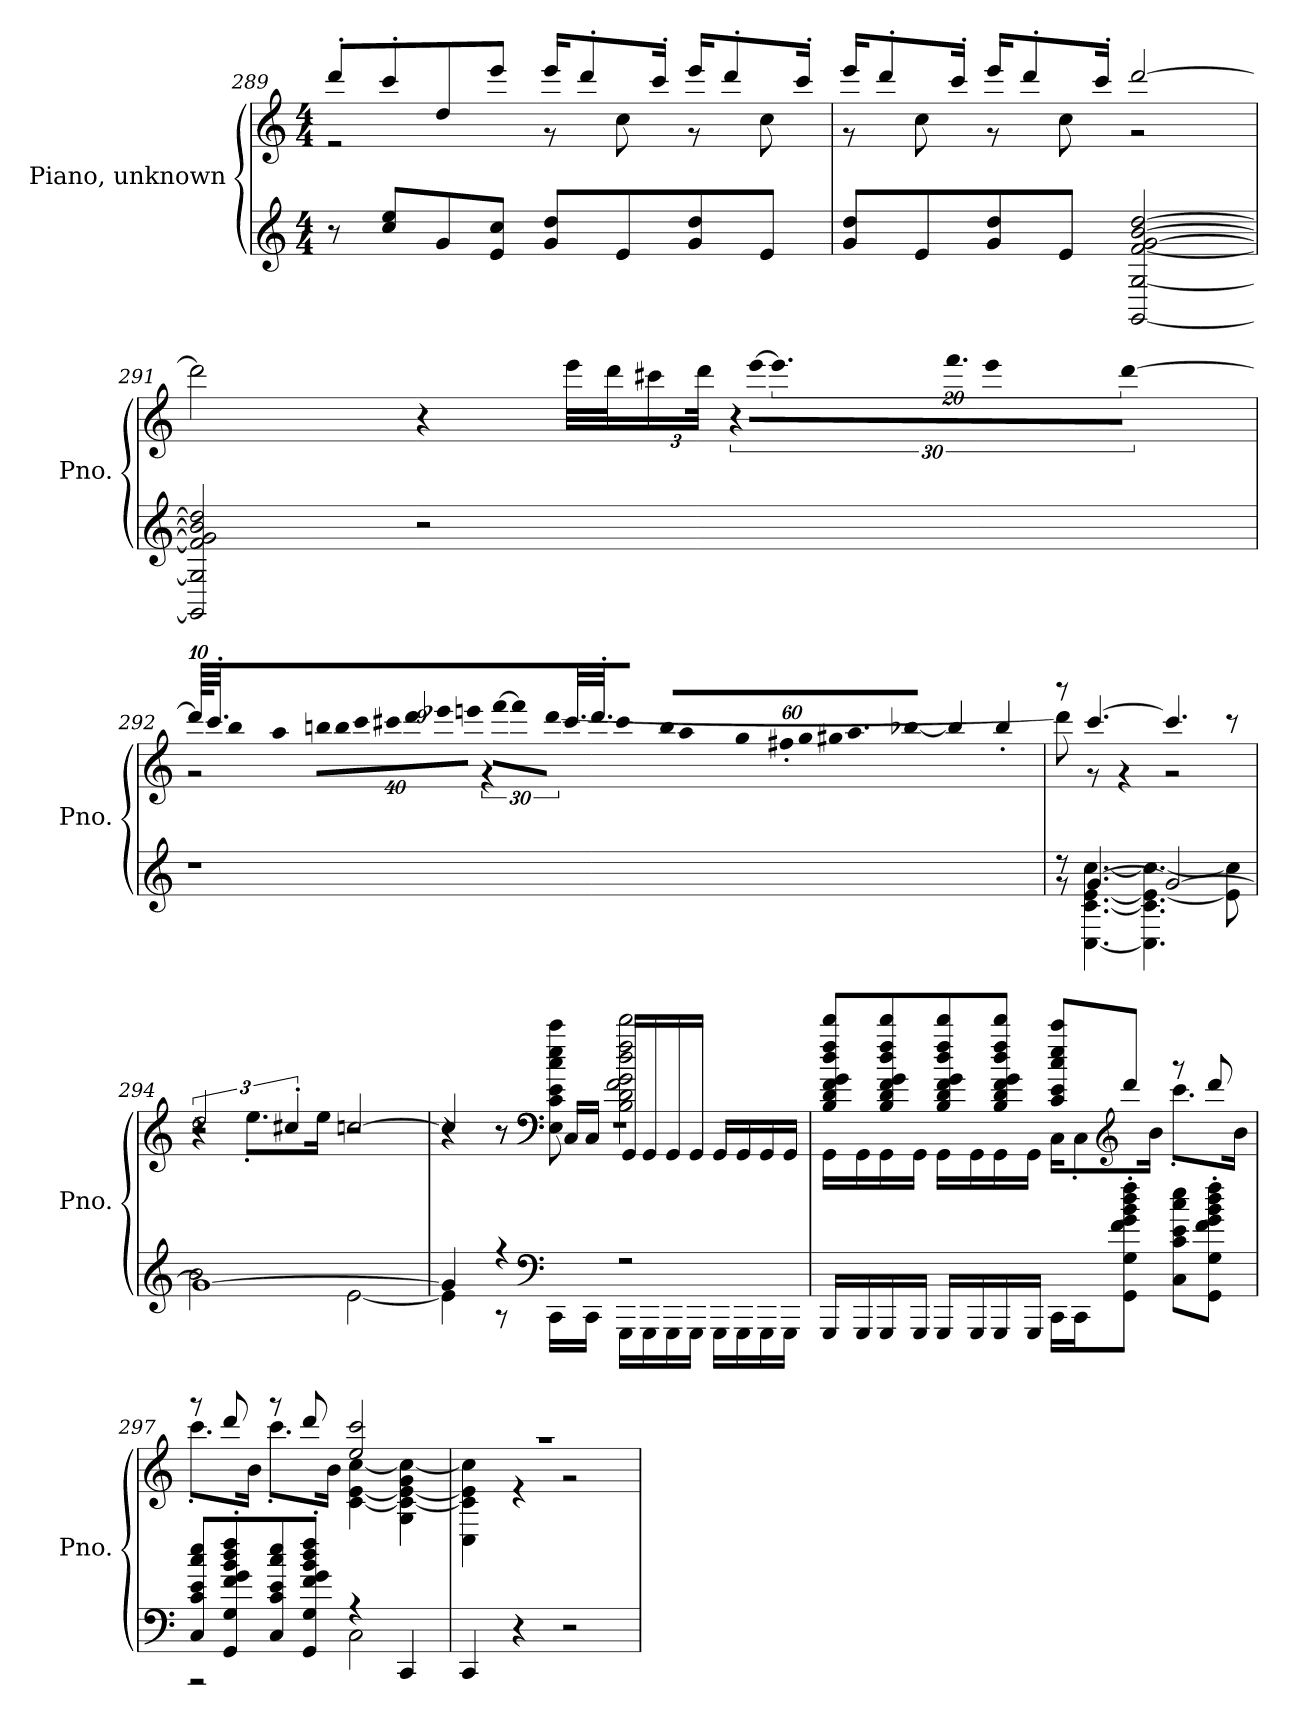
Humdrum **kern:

**kern	**kern
*part1	*part1
*staff2	*staff1
*I"Piano, unknown	*
*I'Pno.	*
*clefG2	*clefG2
*k[]	*k[]
*M4/4	*M4/4
=289	=289
*	*^
8r	8ddd'/L	2r
8cc/ 8ee/L	8ccc'/	.
8g/	8dd/	.
8e/ 8cc/J	8eee/J	.
8g/ 8dd/L	16eee/KL	8r
.	8ddd'/	.
8e/	.	8cc\
.	16ccc'/Jk	.
8g/ 8dd/	16eee/KL	8r
.	8ddd'/	.
8e/J	.	8cc\
.	16ccc'/Jk	.
=290	=290	=290
8g/ 8dd/L	16eee/KL	8r
.	8ddd'/	.
8e/	.	8cc\
.	16ccc'/Jk	.
8g/ 8dd/	16eee/KL	8r
.	8ddd'/	.
8e/J	.	8cc\
.	16ccc'/Jk	.
[2GG/ [2G/ [2f/ [2g/ [2b/ [2dd/	[2ddd/	2r
*	*v	*v
!!LO:LB:g=z
=291	=291
2GG/] 2G/] 2f/] 2g/] 2b/] 2dd/]	2ddd\]
2r	4r
.	32eee\LLL
.	32ddd\J
*	*Xbrackettup
.	24ccc#X\
.	48ddd\JJk
*	*brackettup
!	!LO:N:vis=128
.	1920%17r
!	!LO:N:vis=256
.	[1920%17eee\KLLLL
!	!LO:N:vis=64.
.	640%17eee\]
.	1920ryy
!	!LO:N:vis=64.
.	640%17fff\J
!	!LO:N:vis=32
.	640%23eee\
!	!LO:N:vis=64
.	[960%17ddd\JJJk
!!LO:LB:g=z
=292	=292
*	*Xbrackettup
!	!LO:N:vis=64
*	*^
1r	640%9ddd/KLLL]	2r
.	36.ccc'/	.
!	!LO:N:vis=32	!
.	1920%53bb/	.
!	!LO:N:vis=32	!
.	1920%53aa/	.
!	!LO:N:vis=32	!
.	1920%53bb/	.
.	1920ryy	.
.	36.ccc/	.
.	36.ddd'/	.
!	!LO:N:vis=32	!
.	1920%53ccc/JJJ	.
!	!LO:N:vis=32	!
.	1920%53bb/LLL	.
!	!LO:N:vis=32	!
.	1920%53aa/J	.
.	1920ryy	.
!	!LO:N:vis=16	!
.	1920%107gg/	.
!	!LO:N:vis=32	!
.	1920%53ff#X'/L	.
!	!LO:N:vis=32	!
.	1920%53gg/	.
!	!LO:N:vis=32	!
.	1920%53gg#X/	.
.	36.aa/	.
!	!LO:N:vis=64	!
.	[640%9bb-X/JJJk	.
*	*	*brackettup
!	!	!LO:N:vis=32
.	4bb-/]	640%23bbn\LLL
!	!	!LO:N:vis=32
.	.	640%23ccc\
!	!	!LO:N:vis=32
.	.	640%23ccc#X\
!	!	!LO:N:vis=32
.	.	640%23ddd\
!	!	!LO:N:vis=32
.	.	640%23eee-X\
!	!	!LO:N:vis=32
.	.	640%23eeen\JJJ
!	!	!LO:N:vis=64
.	.	960%17r
!	!	!LO:N:vis=64
.	.	[960%17fff\KKKL
.	4bb'/	.
.	.	8fff\]
.	.	[8ddd\J
960ryy	960ryy	.
!!LO:LB:g=z	!!
=293	=293	=293
*^	*	*
8r	8r	8r	8ddd\]
[4.g/	[4.C\ [4.c\ [4.e\ [4.cc\	[4.ccc/	8r
.	.	.	4r
2g/_	4.C\] 4.c\] 4.e\_ 4.cc\_	4.ccc/]	2r
.	8e\] 8cc\]	8r	.
=294	=294	=294	=294
*	*	*	*^
1g_	2b\	2dd/	4r	3r
.	.	.	8.ee'\L	.
.	.	.	.	6cc#X'/
.	.	.	16ee\Jk	.
.	[2e\	2r	2r	[2ccn/
=295	=295	=295	=295	=295
4g/]	4e\]	1r	4r	4cc/]
4r	8r	.	8r	8r
*clefF4	*	*clefF4	*	*
.	16CC\LL	.	8E\ 8c\ 8e\ 8cc\ 8ee\ 8ccc\	16C/LL
.	16CC\JJ	.	.	16C/JJ
2r	16GGG\LL	.	2B\ 2d\ 2f\ 2g\ 2dd\ 2ff\ 2ddd\	16GG/LL
.	16GGG\	.	.	16GG/
.	16GGG\	.	.	16GG/
.	16GGG\JJ	.	.	16GG/JJ
.	16GGG\LL	.	.	16GG/LL
.	16GGG\	.	.	16GG/
.	16GGG\	.	.	16GG/
.	16GGG\JJ	.	.	16GG/JJ
*v	*v	*	*	*
*	*	*v	*v
!!LO:LB:g=z
=296	=296	=296
16GGG/LL	8B/ 8d/ 8f/ 8g/ 8dd/ 8ff/ 8ddd/L	16GG\LL
16GGG/	.	16GG\
16GGG/	8B/ 8d/ 8f/ 8g/ 8dd/ 8ff/ 8ddd/	16GG\
16GGG/JJ	.	16GG\JJ
16GGG/LL	8B/ 8d/ 8f/ 8g/ 8dd/ 8ff/ 8ddd/	16GG\LL
16GGG/	.	16GG\
16GGG/	8B/ 8d/ 8f/ 8g/ 8dd/ 8ff/ 8ddd/J	16GG\
16GGG/JJ	.	16GG\JJ
16CC\LL	8c/ 8e/ 8cc/ 8ee/ 8ccc/L	16C\KL
16CC\J	.	8C'\
*	*clefG2	*
8GG\' 8G\' 8f\' 8g\' 8b\' 8dd\' 8ff\'J	8ddd/J	.
.	.	16b\Jk
8C\ 8c\ 8e\ 8cc\ 8ee\L	8r	8.ccc'\L
8GG\' 8G\' 8f\' 8g\' 8b\' 8dd\' 8ff\'J	8ddd/	.
.	.	16b\Jk
=297	=297	=297
*^	*	*
8C/ 8c/ 8e/ 8cc/ 8ee/L	2r	8r	8.ccc'\L
8GG/' 8G/' 8f/' 8g/' 8b/' 8dd/' 8ff/'	.	8ddd/	.
.	.	.	16b\Jk
8C/ 8c/ 8e/ 8cc/ 8ee/	.	8r	8.ccc'\L
8GG/' 8G/' 8f/' 8g/' 8b/' 8dd/' 8ff/'J	.	8ddd/	.
.	.	.	16b\Jk
4r	2C\	2ee/ 2ccc/	[4c\ [4e\ [4cc\
4CC/	.	.	4G\ 4c\_ 4e\_ 4g\ 4cc\_
*v	*v	*	*
=298	=298	=298
4CC/	1r	4C\ 4c\] 4e\] 4cc\]
4r	.	4r
2r	.	2r
*	*v	*v
=	=
*-	*-
